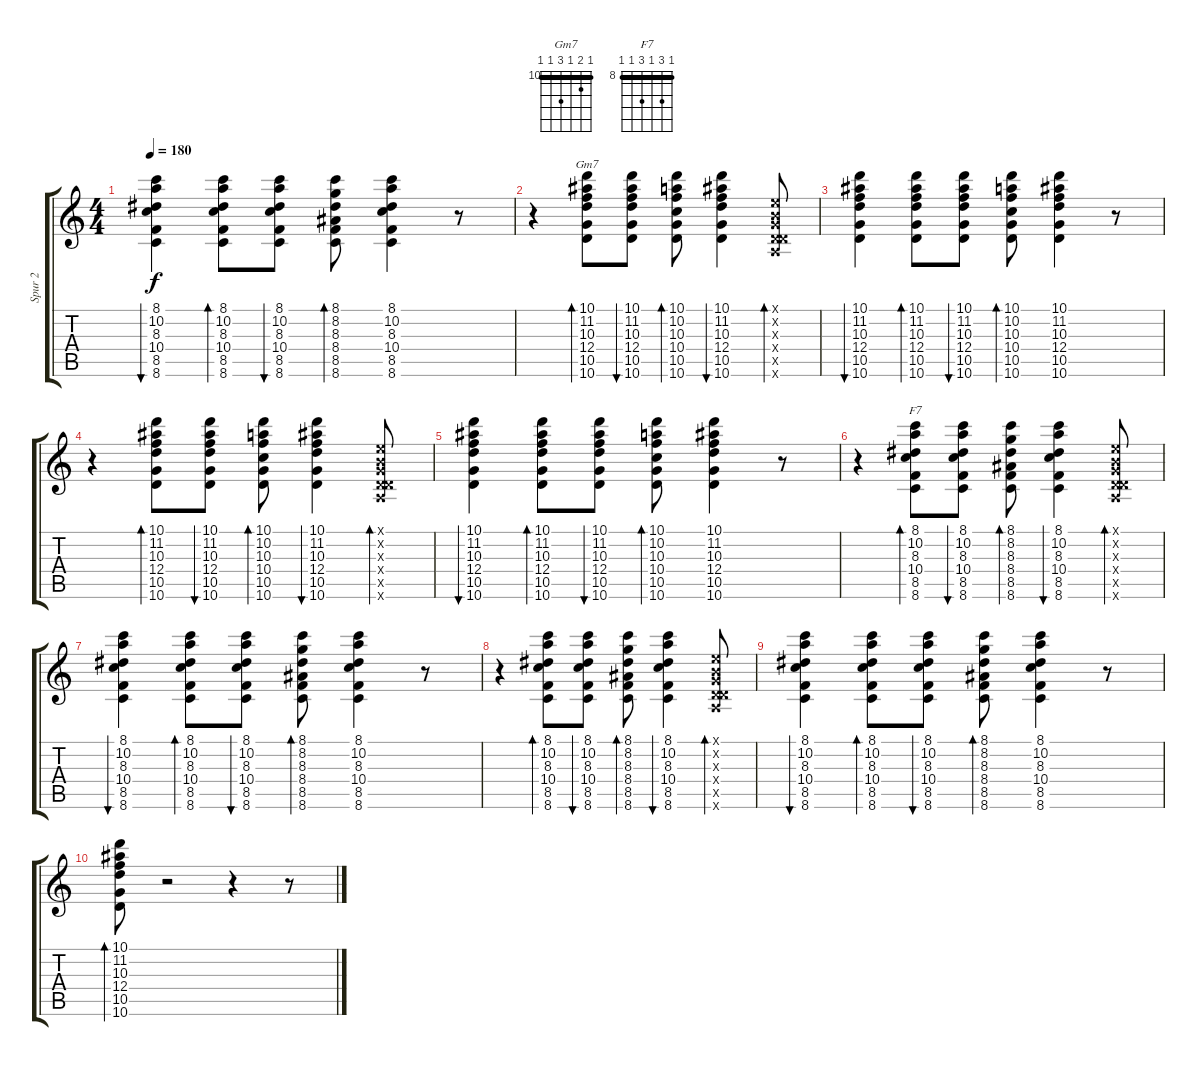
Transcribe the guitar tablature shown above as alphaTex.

\track ("Spur 2" "Spur 2") {instrument overdrivenguitar}
\staff {score tabs}
\tuning (E4 B3 G3 D3 A2 E2) {hide}
\chord ("Gm7" 10 11 10 12 10 10) {firstfret 10 barre 10}
\chord ("F7" 8 10 8 10 8 8) {firstfret 8 barre 8}
\ts (4 4)
\tempo 180
\clef g2
\ks c
(8.1 10.2 8.3 10.4 8.5 8.6).4{bu 60 dy f} (8.1 10.2 8.3 10.4 8.5 8.6).8{bd 60} (8.1 10.2 8.3 10.4 8.5 8.6).8{bu 60} (8.1 8.2 8.3 8.4 8.5 8.6).8{bd 60} (8.1 10.2 8.3 10.4 8.5 8.6).4 r.8 |
r.4 (10.1 11.2 10.3 12.4 10.5 10.6).8{bd 60 ch "Gm7"} (10.1 11.2 10.3 12.4 10.5 10.6).8{bu 60} (10.1 10.2 10.3 10.4 10.5 10.6).8{bd 60} (10.1 11.2 10.3 12.4 10.5 10.6).4{bu 60} (0.1{x} 0.2{x} 0.3{x} 0.4{x} 0.5{x} 10.6{x}).8{bd 60} |
(10.1 11.2 10.3 12.4 10.5 10.6).4{bu 60} (10.1 11.2 10.3 12.4 10.5 10.6).8{bd 60} (10.1 11.2 10.3 12.4 10.5 10.6).8{bu 60} (10.1 10.2 10.3 10.4 10.5 10.6).8{bd 60} (10.1 11.2 10.3 12.4 10.5 10.6).4 r.8 |
r.4 (10.1 11.2 10.3 12.4 10.5 10.6).8{bd 60} (10.1 11.2 10.3 12.4 10.5 10.6).8{bu 60} (10.1 10.2 10.3 10.4 10.5 10.6).8{bd 60} (10.1 11.2 10.3 12.4 10.5 10.6).4{bu 60} (0.1{x} 0.2{x} 0.3{x} 0.4{x} 0.5{x} 10.6{x}).8{bd 60} |
(10.1 11.2 10.3 12.4 10.5 10.6).4{bu 60} (10.1 11.2 10.3 12.4 10.5 10.6).8{bd 60} (10.1 11.2 10.3 12.4 10.5 10.6).8{bu 60} (10.1 10.2 10.3 10.4 10.5 10.6).8{bd 60} (10.1 11.2 10.3 12.4 10.5 10.6).4 r.8 |
r.4 (8.1 10.2 8.3 10.4 8.5 8.6).8{bd 60 ch "F7"} (8.1 10.2 8.3 10.4 8.5 8.6).8{bu 60} (8.1 8.2 8.3 8.4 8.5 8.6).8{bd 60} (8.1 10.2 8.3 10.4 8.5 8.6).4{bu 60} (0.1{x} 0.2{x} 0.3{x} 0.4{x} 0.5{x} 10.6{x}).8{bd 60} |
(8.1 10.2 8.3 10.4 8.5 8.6).4{bu 60} (8.1 10.2 8.3 10.4 8.5 8.6).8{bd 60} (8.1 10.2 8.3 10.4 8.5 8.6).8{bu 60} (8.1 8.2 8.3 8.4 8.5 8.6).8{bd 60} (8.1 10.2 8.3 10.4 8.5 8.6).4 r.8 |
r.4 (8.1 10.2 8.3 10.4 8.5 8.6).8{bd 60} (8.1 10.2 8.3 10.4 8.5 8.6).8{bu 60} (8.1 8.2 8.3 8.4 8.5 8.6).8{bd 60} (8.1 10.2 8.3 10.4 8.5 8.6).4{bu 60} (0.1{x} 0.2{x} 0.3{x} 0.4{x} 0.5{x} 10.6{x}).8{bd 60} |
(8.1 10.2 8.3 10.4 8.5 8.6).4{bu 60} (8.1 10.2 8.3 10.4 8.5 8.6).8{bd 60} (8.1 10.2 8.3 10.4 8.5 8.6).8{bu 60} (8.1 8.2 8.3 8.4 8.5 8.6).8{bd 60} (8.1 10.2 8.3 10.4 8.5 8.6).4 r.8 |
(10.1 11.2 10.3 12.4 10.5 10.6).8{bd 60} r.2 r.4 r.8
